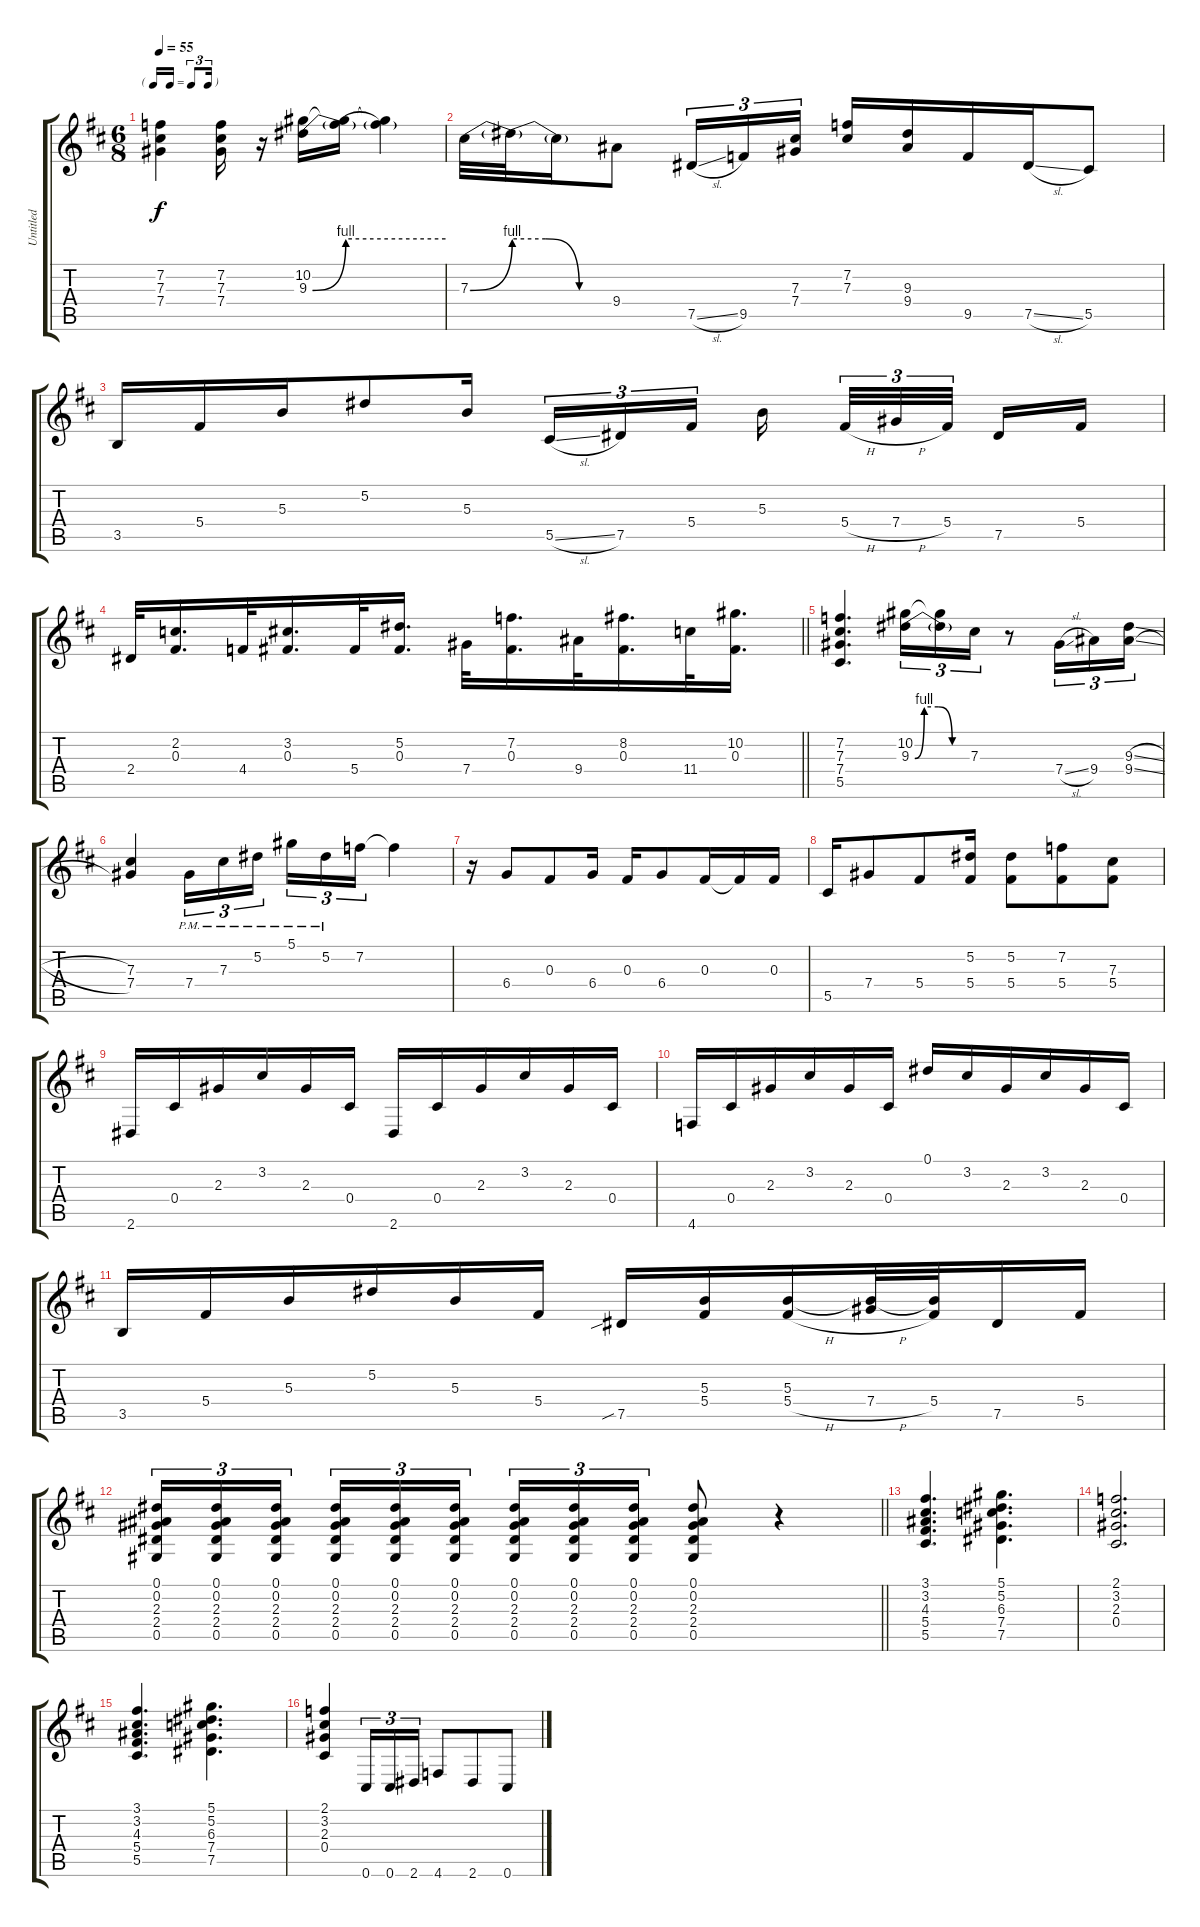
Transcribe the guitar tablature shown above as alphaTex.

\track ("Untitled" "Untitled") {instrument distortionguitar}
\staff {score tabs}
\tuning (Eb4 Bb3 Gb3 Db3 Ab2 Db2) {hide}
\ts (6 8)
\tf triplet16th
\tempo 55
\clef g2
\ks d
(7.2 7.3 7.4).4{dy f} (7.2 7.3 7.4).16 r.16 (10.2 9.3{be (bend 0 0 60 4)}).16 (10.2{t} 9.3{be (hold 0 4 60 4) t}).16 (10.2{t} 9.3{t}).4 |
7.3{be (bend 0 0 60 4)}.32 7.3{be (custom 0 4 20 4 40 0 60 0) t}.32 7.3{t}.16 9.4.8 7.5{sl}.16{tu (3 2)} 9.5.16{tu (3 2)} (7.3 7.4).16{tu (3 2)} (7.2 7.3).16 (9.3 9.4).16 9.5.16 7.5{sl}.16 5.5.8 |
3.5.16 5.4.16 5.3.16 5.2.8 5.3.16 5.5{sl}.16{tu (3 2)} 7.5.16{tu (3 2)} 5.4.16{tu (3 2) beam splitsecondary} 5.3.16{beam splitsecondary} 5.4{h}.32{tu (3 2)} 7.4{h}.32{tu (3 2)} 5.4.32{tu (3 2) beam splitsecondary} 7.5.16 5.4.16 |
\barLineRight lightlight
2.4.32 (2.2 0.3).16{d} 4.4.32 (3.2 0.3).16{d} 5.4.32 (5.2 0.3).16{d} 7.4.32 (7.2 0.3).16{d} 9.4.32 (8.2 0.3).16{d} 11.4.32 (10.2 0.3).16{d} |
(7.2 7.3 7.4 5.5).4{d} (10.2 9.3{be (custom 0 0 10 4 25 4 40 0 60 0)}).16{tu (3 2)} (10.2{t} 9.3{t}).16{tu (3 2)} 7.3.16{tu (3 2)} r.8 7.4{sl}.16{tu (3 2)} 9.4.16{tu (3 2)} (9.3{sl} 9.4{sl}).16{tu (3 2)} |
(7.3 7.4).4 7.4{pm}.16{tu (3 2)} 7.3{pm}.16{tu (3 2)} 5.2{pm}.16{tu (3 2)} 5.1{pm}.16{tu (3 2)} 5.2{pm}.16{tu (3 2)} 7.2.16{tu (3 2)} 7.2{t}.4 |
r.16 6.4.8 0.3.8 6.4.16 0.3.16 6.4.8 0.3.16 0.3{t}.16 0.3.16 |
5.5.16 7.4.8 5.4.8 (5.2 5.4).16 (5.2 5.4).8 (7.2 5.4).8 (7.3 5.4).8 |
2.6.16 0.4.16 2.3.16 3.2.16 2.3.16 0.4.16 2.6.16 0.4.16 2.3.16 3.2.16 2.3.16 0.4.16 |
4.6.16 0.4.16 2.3.16 3.2.16 2.3.16 0.4.16 0.1.16 3.2.16 2.3.16 3.2.16 2.3.16 0.4.16 |
3.5.16 5.4.16 5.3.16 5.2.16 5.3.16 5.4.16 7.5{sib}.16 (5.3 5.4).16 (5.3 5.4{h}).16 (5.3{t} 7.4{h}).32 (5.3{t} 5.4).32 7.5.16 5.4.16 |
\barLineRight lightlight
(0.1 0.2 2.3 2.4 0.5).16{tu (3 2)} (0.1 0.2 2.3 2.4 0.5).16{tu (3 2)} (0.1 0.2 2.3 2.4 0.5).16{tu (3 2) beam splitsecondary} (0.1 0.2 2.3 2.4 0.5).16{tu (3 2)} (0.1 0.2 2.3 2.4 0.5).16{tu (3 2)} (0.1 0.2 2.3 2.4 0.5).16{tu (3 2) beam splitsecondary} (0.1 0.2 2.3 2.4 0.5).16{tu (3 2)} (0.1 0.2 2.3 2.4 0.5).16{tu (3 2)} (0.1 0.2 2.3 2.4 0.5).16{tu (3 2)} (0.1 0.2 2.3 2.4 0.5).8 r.4 |
(3.1 3.2 4.3 5.4 5.5).4{d} (5.1 5.2 6.3 7.4 7.5).4{d} |
(2.1 3.2 2.3 0.4).2{d} |
(3.1 3.2 4.3 5.4 5.5).4{d} (5.1 5.2 6.3 7.4 7.5).4{d} |
(2.1 3.2 2.3 0.4).4 0.6.16{tu (3 2)} 0.6.16{tu (3 2)} 2.6.16{tu (3 2)} 4.6.8 2.6.8 0.6.8
